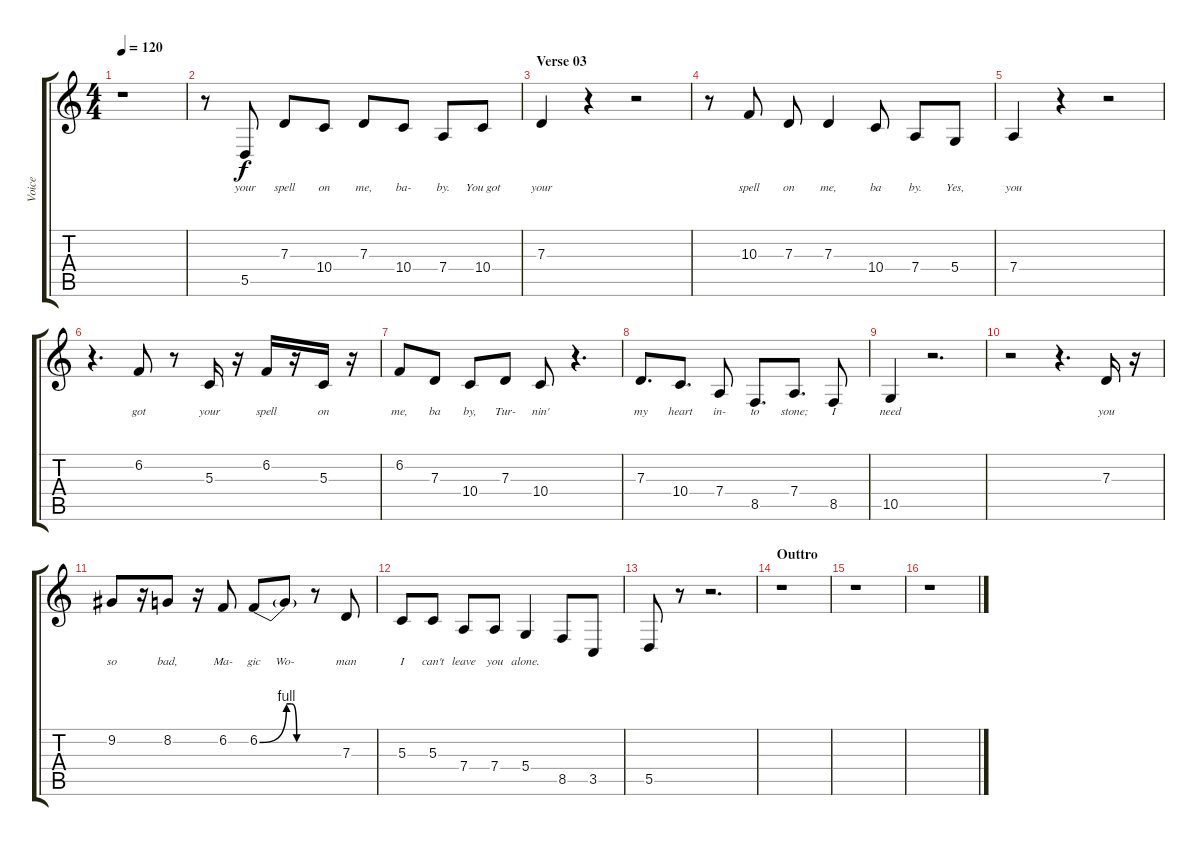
\track ("Voice" "Voice") {instrument clarinet}
\staff {score tabs}
\tuning (E4 B3 G3 D3 A2 E2) {hide}
\ts (4 4)
\tempo 120
\clef g2
\ks c
r.1{dy f} |
r.8 5.5.8{lyrics (0 "your") lyrics (1 "") lyrics (2 "") lyrics (3 "") lyrics (4 "")} 7.3.8{lyrics (0 "spell") lyrics (1 "") lyrics (2 "") lyrics (3 "") lyrics (4 "")} 10.4.8{lyrics (0 "on") lyrics (1 "") lyrics (2 "") lyrics (3 "") lyrics (4 "")} 7.3.8{lyrics (0 "me,") lyrics (1 "") lyrics (2 "") lyrics (3 "") lyrics (4 "")} 10.4.8{lyrics (0 "ba-") lyrics (1 "") lyrics (2 "") lyrics (3 "") lyrics (4 "")} 7.4.8{lyrics (0 "by.") lyrics (1 "") lyrics (2 "") lyrics (3 "") lyrics (4 "")} 10.4.8{lyrics (0 "You got") lyrics (1 "") lyrics (2 "") lyrics (3 "") lyrics (4 "")} |
\section ("" "Verse 03")
7.3.4{lyrics (0 "your") lyrics (1 "") lyrics (2 "") lyrics (3 "") lyrics (4 "")} r.4 r.2 |
r.8 10.3.8{lyrics (0 "spell") lyrics (1 "") lyrics (2 "") lyrics (3 "") lyrics (4 "")} 7.3.8{lyrics (0 "on") lyrics (1 "") lyrics (2 "") lyrics (3 "") lyrics (4 "")} 7.3.4{lyrics (0 "me,") lyrics (1 "") lyrics (2 "") lyrics (3 "") lyrics (4 "")} 10.4.8{lyrics (0 "ba") lyrics (1 "") lyrics (2 "") lyrics (3 "") lyrics (4 "")} 7.4.8{lyrics (0 "by.") lyrics (1 "") lyrics (2 "") lyrics (3 "") lyrics (4 "")} 5.4.8{lyrics (0 "Yes,") lyrics (1 "") lyrics (2 "") lyrics (3 "") lyrics (4 "")} |
7.4.4{lyrics (0 "you") lyrics (1 "") lyrics (2 "") lyrics (3 "") lyrics (4 "")} r.4 r.2 |
r.4{d} 6.2.8{lyrics (0 "got") lyrics (1 "") lyrics (2 "") lyrics (3 "") lyrics (4 "")} r.8 5.3.16{lyrics (0 "your") lyrics (1 "") lyrics (2 "") lyrics (3 "") lyrics (4 "")} r.16 6.2.16{lyrics (0 "spell") lyrics (1 "") lyrics (2 "") lyrics (3 "") lyrics (4 "")} r.16 5.3.16{lyrics (0 "on") lyrics (1 "") lyrics (2 "") lyrics (3 "") lyrics (4 "")} r.16 |
6.2.8{lyrics (0 "me,") lyrics (1 "") lyrics (2 "") lyrics (3 "") lyrics (4 "")} 7.3.8{lyrics (0 "ba") lyrics (1 "") lyrics (2 "") lyrics (3 "") lyrics (4 "")} 10.4.8{lyrics (0 "by,") lyrics (1 "") lyrics (2 "") lyrics (3 "") lyrics (4 "")} 7.3.8{lyrics (0 "Tur-") lyrics (1 "") lyrics (2 "") lyrics (3 "") lyrics (4 "")} 10.4.8{lyrics (0 "nin'") lyrics (1 "") lyrics (2 "") lyrics (3 "") lyrics (4 "")} r.4{d} |
7.3.8{d lyrics (0 "my") lyrics (1 "") lyrics (2 "") lyrics (3 "") lyrics (4 "")} 10.4.8{d lyrics (0 "heart") lyrics (1 "") lyrics (2 "") lyrics (3 "") lyrics (4 "")} 7.4.8{lyrics (0 "in-") lyrics (1 "") lyrics (2 "") lyrics (3 "") lyrics (4 "")} 8.5.8{d lyrics (0 "to") lyrics (1 "") lyrics (2 "") lyrics (3 "") lyrics (4 "")} 7.4.8{d lyrics (0 "stone;") lyrics (1 "") lyrics (2 "") lyrics (3 "") lyrics (4 "")} 8.5.8{lyrics (0 "I") lyrics (1 "") lyrics (2 "") lyrics (3 "") lyrics (4 "")} |
10.5.4{lyrics (0 "need") lyrics (1 "") lyrics (2 "") lyrics (3 "") lyrics (4 "")} r.2{d} |
r.2 r.4{d} 7.3.16{lyrics (0 "you") lyrics (1 "") lyrics (2 "") lyrics (3 "") lyrics (4 "")} r.16 |
9.2.8{lyrics (0 "so") lyrics (1 "") lyrics (2 "") lyrics (3 "") lyrics (4 "")} r.16 8.2.8{lyrics (0 "bad,") lyrics (1 "") lyrics (2 "") lyrics (3 "") lyrics (4 "")} r.16 6.2.8{lyrics (0 "Ma-") lyrics (1 "") lyrics (2 "") lyrics (3 "") lyrics (4 "")} 6.2{be (bend 0 0 60 4)}.8{lyrics (0 "gic") lyrics (1 "") lyrics (2 "") lyrics (3 "") lyrics (4 "")} 6.2{be (custom 0 4 15 4 30 0 60 0) t}.8{lyrics (0 "Wo-") lyrics (1 "") lyrics (2 "") lyrics (3 "") lyrics (4 "")} r.8 7.3.8{lyrics (0 "man") lyrics (1 "") lyrics (2 "") lyrics (3 "") lyrics (4 "")} |
5.3.8{lyrics (0 "I") lyrics (1 "") lyrics (2 "") lyrics (3 "") lyrics (4 "")} 5.3.8{lyrics (0 "can't") lyrics (1 "") lyrics (2 "") lyrics (3 "") lyrics (4 "")} 7.4.8{lyrics (0 "leave") lyrics (1 "") lyrics (2 "") lyrics (3 "") lyrics (4 "")} 7.4.8{lyrics (0 "you") lyrics (1 "") lyrics (2 "") lyrics (3 "") lyrics (4 "")} 5.4.4{lyrics (0 "alone.") lyrics (1 "") lyrics (2 "") lyrics (3 "") lyrics (4 "")} 8.5.8 3.5.8 |
5.5.8 r.8 r.2{d} |
\section ("" "Outtro")
r.1 |
r.1 |
r.1
